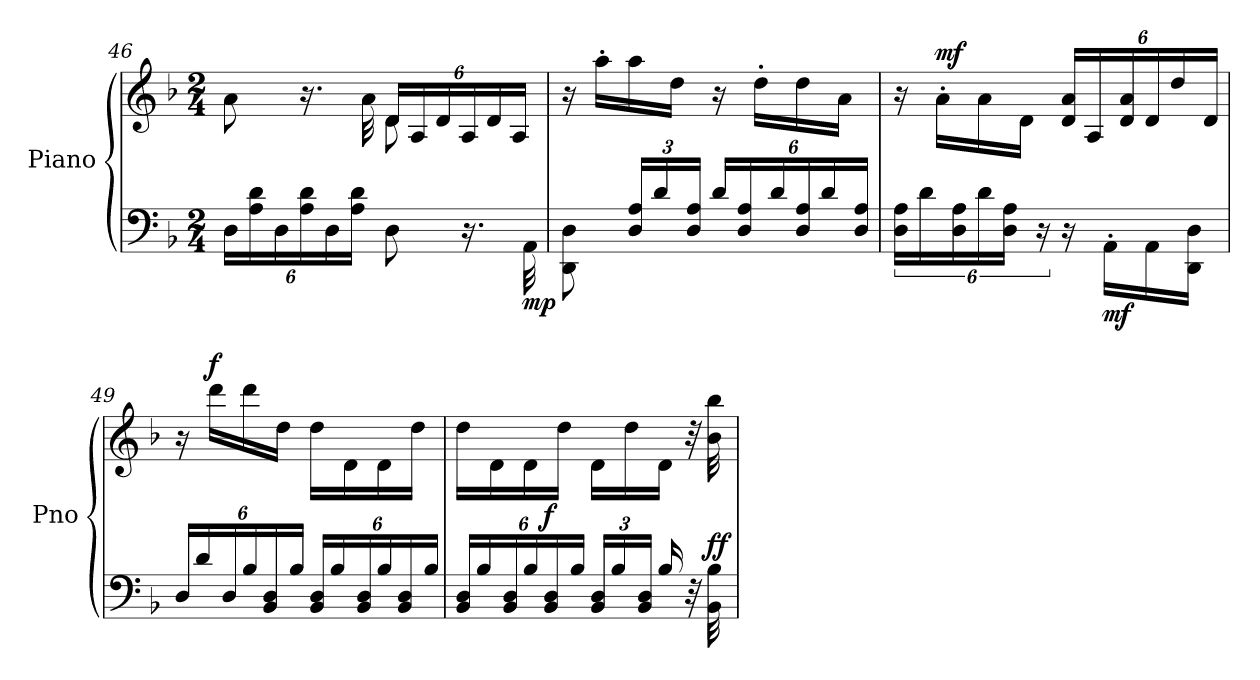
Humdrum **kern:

**kern	**kern	**dynam
*part1	*part1	*part1
*staff2	*staff1	*staff1/2
*I"Piano	*	*
*I'Pno	*	*
!!LO:LB:g=z
*clefF4	*clefG2	*
*k[b-]	*k[b-]	*
*M2/4	*M2/4	*
*Xbrackettup	*	*
=46	=46	=46
*	*^	*
24D\LL	8a\	4ryy	.
24A\ 24d\	.	.	.
24D\	.	.	.
24A\ 24d\	16.r	.	.
24D\	.	.	.
24A\ 24d\JJ	.	.	.
.	32a\	.	.
*	*Xbrackettup	*	*
8D\	24d/LL	8d\	.
.	24A/	.	.
.	24d/	.	.
16.r	24A/	8ryy	.
.	24d/	.	.
.	24A/JJ	.	.
!	!	!	!LO:DY:b=2
32AA\	.	.	mp
*	*v	*v	*
=47	=47	=47
8DD\ 8D\	16r	.
.	16aa'\LL	.
24D/ 24A/LL	16aa\	.
24d/	.	.
.	16dd\JJ	.
24D/ 24A/JJ	.	.
24d/LL	16r	.
24D/ 24A/	.	.
.	16dd'\LL	.
24d/	.	.
24D/ 24A/	16dd\	.
24d/	.	.
.	16a\JJ	.
24D/ 24A/JJ	.	.
=48	=48	=48
*brackettup	*	*
24D\ 24A\LL	16r	.
24d\	.	.
!	!	!LO:DY:a
.	16a'\LL	mf
24D\ 24A\	.	.
24d\	16a\	.
24D\ 24A\JJ	.	.
.	16d\JJ	.
24r	.	.
16r	24d/ 24a/LL	.
.	24A/	.
!	!	!LO:DY:b=2
16AA'\LL	.	mf
.	24d/ 24a/	.
16AA\	24d/	.
.	24dd/	.
16DD\ 16D\JJ	.	.
.	24d/JJ	.
=49	=49	=49
*Xbrackettup	*	*
24D/LL	16r	.
24d/	.	.
!	!	!LO:DY:a
.	16ddd\LL	f
24D/	.	.
24B-/	16ddd\	.
24BB-/ 24D/	.	.
.	16dd\JJ	.
24B-/JJ	.	.
24BB-/ 24D/LL	16dd\LL	.
24B-/	.	.
.	16d\	.
24BB-/ 24D/	.	.
24B-/	16d\	.
24BB-/ 24D/	.	.
.	16dd\JJ	.
24B-/JJ	.	.
!!LO:LB:g=z
=50	=50	=50
24BB-/ 24D/LL	16dd\LL	.
24B-/	.	.
.	16d\	.
24BB-/ 24D/	.	.
24B-/	16d\	.
!	!	!LO:DY:a=2
24BB-/ 24D/	.	f
.	16dd\JJ	.
24B-/JJ	.	.
24BB-/ 24D/LL	16d\LL	.
24B-/	.	.
.	16dd\	.
24BB-/ 24D/JJ	.	.
16B-/	16d\JJ	.
32r	32r	.
!	!	!LO:DY:a=2
32BB-\ 32B-\	32b-\ 32bb-\	ff
=	=	=
*-	*-	*-
